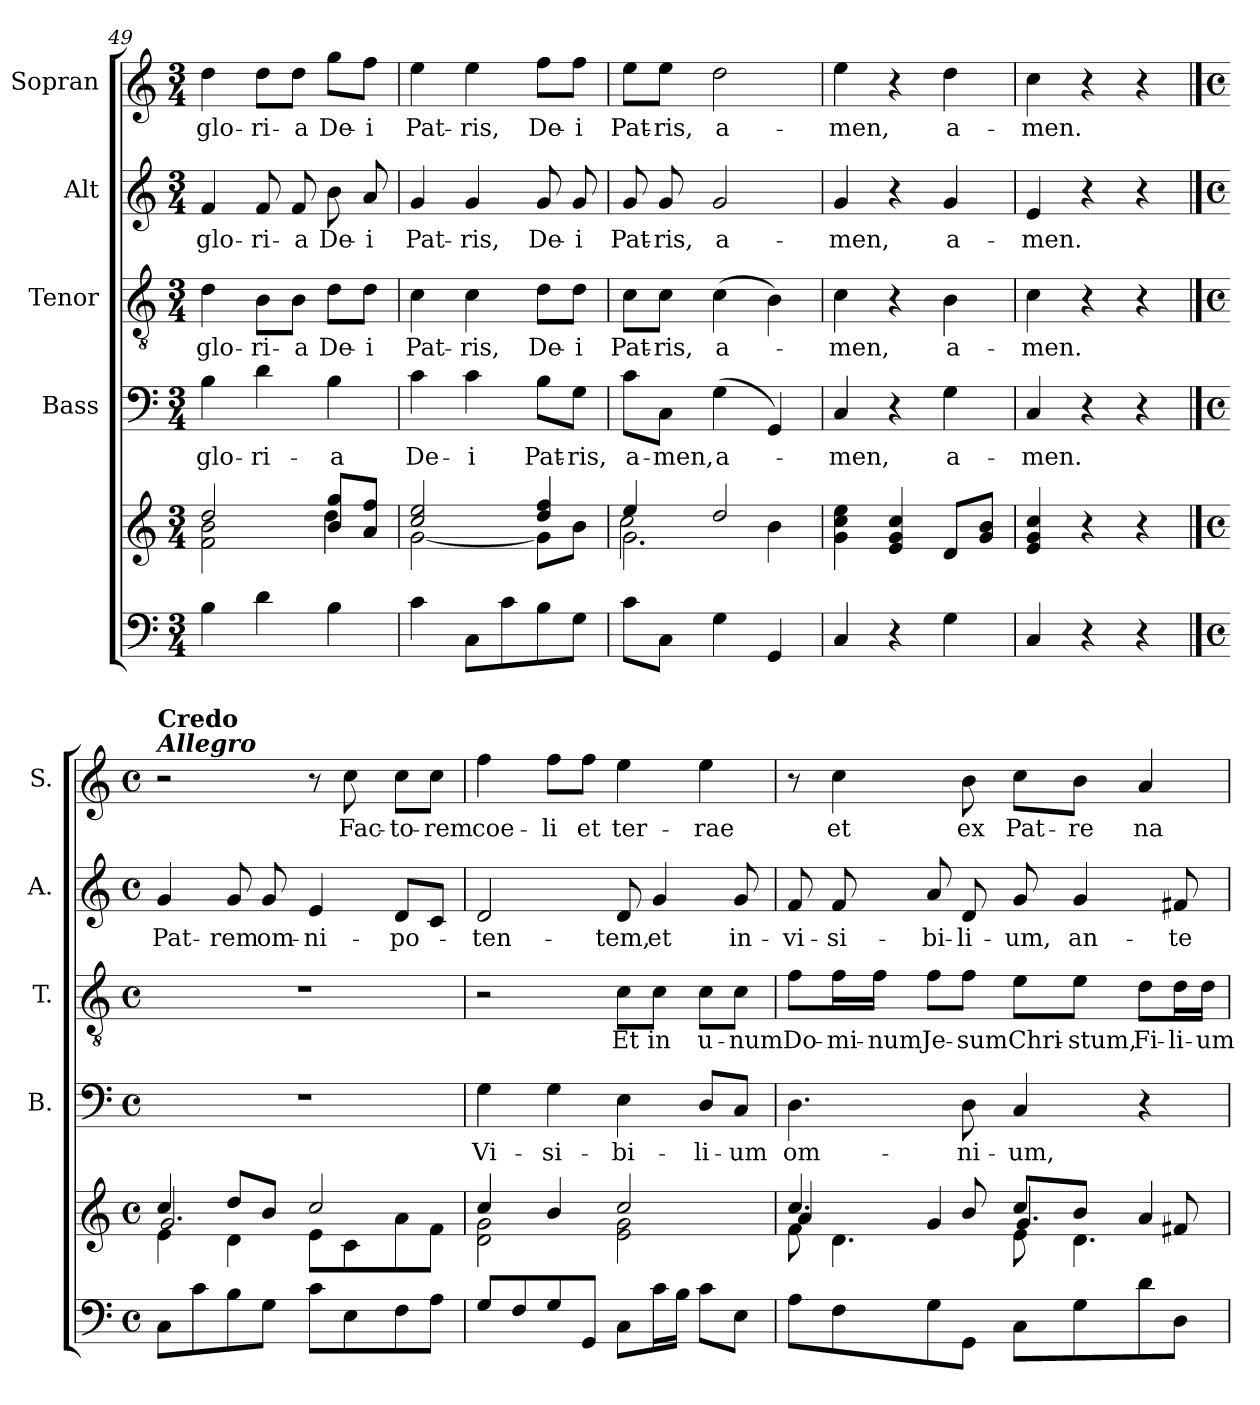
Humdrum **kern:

**kern	**kern	**kern	**text	**kern	**text	**kern	**text	**kern	**text
*part5	*part5	*part4	*part4	*part3	*part3	*part2	*part2	*part1	*part1
*staff6	*staff5	*staff4	*staff4	*staff3	*staff3	*staff2	*staff2	*staff1	*staff1
*	*	*I"Bass	*	*I"Tenor	*	*I"Alt	*	*I"Sopran	*
*	*	*I'B.	*	*I'T.	*	*I'A.	*	*I'S.	*
*clefF4	*clefG2	*clefF4	*	*clefGv2	*	*clefG2	*	*clefG2	*
*k[]	*k[]	*k[]	*	*k[]	*	*k[]	*	*k[]	*
*C:	*C:	*C:	*	*C:	*	*C:	*	*C:	*
*M3/4	*M3/4	*M3/4	*	*M3/4	*	*M3/4	*	*M3/4	*
=49	=49	=49	=49	=49	=49	=49	=49	=49	=49
*	*^	*	*	*	*	*	*	*	*
!	!	!	!	!LO:LY:b	!	!LO:LY:b	!	!LO:LY:b	!	!LO:LY:b
4B\	2dd/	2f\ 2b\	4B\	glo-	4d\	glo-	4f/	glo-	4dd\	glo-
!	!	!	!	!LO:LY:b	!	!LO:LY:b	!	!LO:LY:b	!	!LO:LY:b
4d\	.	.	4d\	-ri-	8B\L	-ri-	8f/	-ri-	8dd\L	-ri-
!	!	!	!	!	!	!LO:LY:b	!	!LO:LY:b	!	!LO:LY:b
.	.	.	.	.	8B\J	-a	8f/	-a	8dd\J	-a
!	!	!	!	!LO:LY:b	!	!LO:LY:b	!	!LO:LY:b	!	!LO:LY:b
4B\	8b/ 8gg/L	4dd\	4B\	-a	8d\L	De-	8b\	De-	8gg\L	De-
!	!	!	!	!	!	!LO:LY:b	!	!LO:LY:b	!	!LO:LY:b
.	8a/ 8ff/J	.	.	.	8d\J	-i	8a/	-i	8ff\J	-i
=50	=50	=50	=50	=50	=50	=50	=50	=50	=50	=50
!	!	!	!	!LO:LY:b	!	!LO:LY:b	!	!LO:LY:b	!	!LO:LY:b
4c\	2cc/ 2ee/	[<2g\	4c\	De-	4c\	Pat-	4g/	Pat-	4ee\	Pat-
!	!	!	!	!LO:LY:b	!	!LO:LY:b	!	!LO:LY:b	!	!LO:LY:b
8C\L	.	.	4c\	-i	4c\	-ris,	4g/	-ris,	4ee\	-ris,
8c\	.	.	.	.	.	.	.	.	.	.
!	!	!	!	!LO:LY:b	!	!LO:LY:b	!	!LO:LY:b	!	!LO:LY:b
8B\	4dd/ 4ff/	8g\L]	8B\L	Pat-	8d\L	De-	8g/	De-	8ff\L	De-
!	!	!	!	!LO:LY:b	!	!LO:LY:b	!	!LO:LY:b	!	!LO:LY:b
8G\J	.	8b\J	8G\J	-ris,	8d\J	-i	8g/	-i	8ff\J	-i
=51	=51	=51	=51	=51	=51	=51	=51	=51	=51	=51
*	*	*^	*	*	*	*	*	*	*	*
!	!	!	!	!	!LO:LY:b	!	!LO:LY:b	!	!LO:LY:b	!	!LO:LY:b
8c\L	4ee/	2.g\	2cc\	8c\L	a-	8c\L	Pat-	8g/	Pat-	8ee\L	Pat-
!	!	!	!	!	!LO:LY:b	!	!LO:LY:b	!	!LO:LY:b	!	!LO:LY:b
8C\J	.	.	.	8C\J	-men,	8c\J	-ris,	8g/	-ris,	8ee\J	-ris,
!	!	!	!	!	!LO:LY:b	!	!LO:LY:b	!	!LO:LY:b	!	!LO:LY:b
4G\	2dd/	.	.	(>4G\	a-	(>4c\	a-	2g/	a-	2dd\	a-
4GG/	.	.	4b\	4GG/)	.	4B\)	.	.	.	.	.
=52	=52	=52	=52	=52	=52	=52	=52	=52	=52	=52	=52
!	!	!	!	!	!LO:LY:b	!	!LO:LY:b	!	!LO:LY:b	!	!LO:LY:b
*	*v	*v	*v	*	*	*	*	*	*	*	*
4C/	4g\ 4cc\ 4ee\	4C/	-men,	4c\	-men,	4g/	-men,	4ee\	-men,
4r	4e/ 4g/ 4cc/	4r	.	4r	.	4r	.	4r	.
!	!	!	!LO:LY:b	!	!LO:LY:b	!	!LO:LY:b	!	!LO:LY:b
4G\	8d/L	4G\	a-	4B\	a-	4g/	a-	4dd\	a-
.	8g/ 8b/J	.	.	.	.	.	.	.	.
=53	=53	=53	=53	=53	=53	=53	=53	=53	=53
!	!	!	!LO:LY:b	!	!LO:LY:b	!	!LO:LY:b	!	!LO:LY:b
4C/	4e/ 4g/ 4cc/	4C/	-men.	4c\	-men.	4e/	-men.	4cc\	-men.
4r	4r	4r	.	4r	.	4r	.	4r	.
4r	4r	4r	.	4r	.	4r	.	4r	.
!!LO:LB:g=z
==54	==54	==54	==54	==54	==54	==54	==54	==54	==54
*M4/4	*M4/4	*M4/4	*	*M4/4	*	*M4/4	*	*M4/4	*
*met(c)	*met(c)	*met(c)	*	*met(c)	*	*met(c)	*	*met(c)	*
*	*^	*	*	*	*	*	*	*	*
*	*	*^	*	*	*	*	*	*	*	*
!	!	!	!	!	!	!	!	!	!	!LO:TX:a:Bi:t=Allegro	!
!	!	!	!	!	!	!	!	!	!	!LO:TX:a:B:t=Credo	!
!	!	!	!	!	!	!	!	!	!LO:LY:b	!	!
8C\L	4cc/	4e\	2.g/	1r	.	1r	.	4g/	Pat-	2r	.
8c\	.	.	.	.	.	.	.	.	.	.	.
!	!	!	!	!	!	!	!	!	!LO:LY:b	!	!
8B\	8dd/L	4d\	.	.	.	.	.	8g/	-rem	.	.
!	!	!	!	!	!	!	!	!	!LO:LY:b	!	!
8G\J	8b/J	.	.	.	.	.	.	8g/	om-	.	.
!	!	!	!	!	!	!	!	!	!LO:LY:b	!	!
8c\L	2cc/	8e\L	.	.	.	.	.	4e/	-ni-	8r	.
!	!	!	!	!	!	!	!	!	!	!	!LO:LY:b
8E\	.	8c\	.	.	.	.	.	.	.	8cc\	Fac-
!	!	!	!	!	!	!	!	!	!LO:LY:b	!	!LO:LY:b
8F\	.	8a\	4ryy	.	.	.	.	8d/L	-po-	8cc\L	-to-
!	!	!	!	!	!	!	!	!	!	!	!LO:LY:b
8A\J	.	8f\J	.	.	.	.	.	8c/J	.	8cc\J	-rem
*	*	*v	*v	*	*	*	*	*	*	*	*
=55	=55	=55	=55	=55	=55	=55	=55	=55	=55	=55
!	!	!	!	!LO:LY:b	!	!	!	!LO:LY:b	!	!LO:LY:b
8G/L	4cc/	2d\ 2g\	4G\	Vi-	2r	.	2d/	-ten-	4ff\	coe-
8F/	.	.	.	.	.	.	.	.	.	.
!	!	!	!	!LO:LY:b	!	!	!	!	!	!LO:LY:b
8G/	4b/	.	4G\	-si-	.	.	.	.	8ff\L	-li
!	!	!	!	!	!	!	!	!	!	!LO:LY:b
8GG/J	.	.	.	.	.	.	.	.	8ff\J	et
!	!	!	!	!LO:LY:b	!	!LO:LY:b	!	!LO:LY:b	!	!LO:LY:b
8C\L	2cc/	2e\ 2g\	4E\	-bi-	8c\L	Et	8d/	-tem,	4ee\	ter-
!	!	!	!	!	!	!LO:LY:b	!	!LO:LY:b	!	!
16c\L	.	.	.	.	8c\J	in	4g/	et	.	.
16B\JJ	.	.	.	.	.	.	.	.	.	.
!	!	!	!	!LO:LY:b	!	!LO:LY:b	!	!	!	!LO:LY:b
8c\L	.	.	8D/L	-li-	8c\L	u-	.	.	4ee\	-rae
!	!	!	!	!LO:LY:b	!	!LO:LY:b	!	!LO:LY:b	!	!
8E\J	.	.	8C/J	-um	8c\J	-num	8g/	in-	.	.
=56	=56	=56	=56	=56	=56	=56	=56	=56	=56	=56
*	*	*^	*	*	*	*	*	*	*	*
!	!	!	!	!	!LO:LY:b	!	!LO:LY:b	!	!LO:LY:b	!	!
8A\L	4.cc/	8f\	4a/	4.D\	om-	8f\L	Do-	8f/	-vi-	8r	.
!	!	!	!	!	!	!	!LO:LY:b	!	!LO:LY:b	!	!LO:LY:b
8F\	.	4.d\	.	.	.	16f\L	-mi-	8f/	-si-	4cc\	et
!	!	!	!	!	!	!	!LO:LY:b	!	!	!	!
.	.	.	.	.	.	16f\JJ	-num	.	.	.	.
!	!	!	!	!	!	!	!LO:LY:b	!	!LO:LY:b	!	!
8G\	.	.	4g/	.	.	8f\L	Je-	8a/	-bi-	.	.
!	!	!	!	!	!LO:LY:b	!	!LO:LY:b	!	!LO:LY:b	!	!LO:LY:b
8GG\J	8b/	.	.	8D\	-ni-	8f\J	-sum	8d/	-li-	8b\	ex
!	!	!	!	!	!LO:LY:b	!	!LO:LY:b	!	!LO:LY:b	!	!LO:LY:b
8C\L	8cc/L	8e\	4.g/	4C/	-um,	8e\L	Chri-	8g/	-um,	8cc\L	Pat-
!	!	!	!	!	!	!	!LO:LY:b	!	!LO:LY:b	!	!LO:LY:b
8G\	8b/J	4.d\	.	.	.	8e\J	-stum,	4g/	an-	8b\J	-re
!	!	!	!	!	!	!	!LO:LY:b	!	!	!	!LO:LY:b
8d\	4a/	.	.	4r	.	8d\L	Fi-	.	.	4a/	na-
!	!	!	!	!	!	!	!LO:LY:b	!	!LO:LY:b	!	!
8D\J	.	.	8f#X/	.	.	16d\L	-li-	8f#X/	-te	.	.
!	!	!	!	!	!	!	!LO:LY:b	!	!	!	!
.	.	.	.	.	.	16d\JJ	-um	.	.	.	.
*	*v	*v	*v	*	*	*	*	*	*	*	*
=	=	=	=	=	=	=	=	=	=
*-	*-	*-	*-	*-	*-	*-	*-	*-	*-
